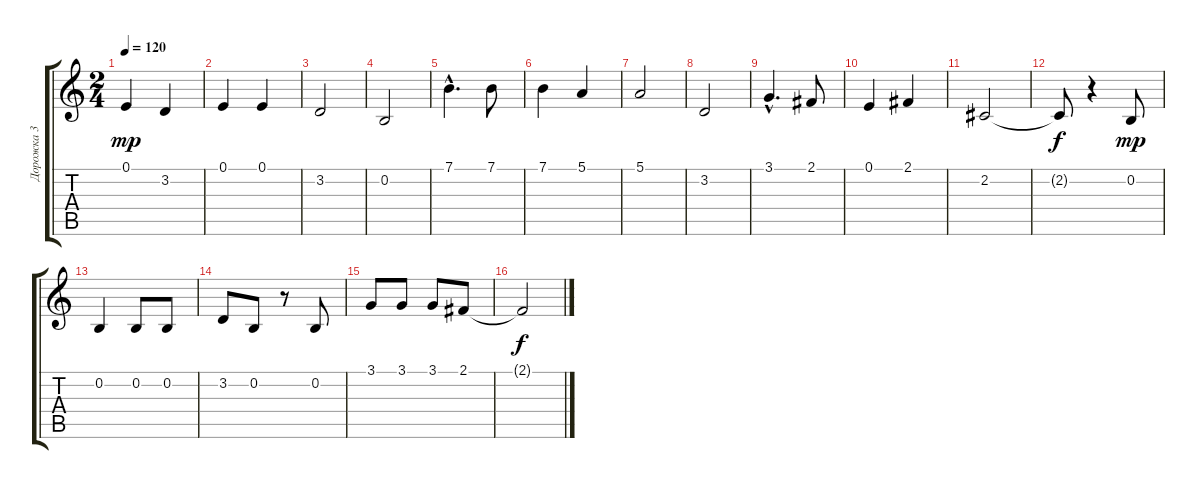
\track ("Дорожка 3" "Дорожка 3") {instrument tenorsax}
\staff {score tabs}
\tuning (E4 B3 G3 D3 A2 E2) {hide}
\ts (2 4)
\tempo 120
\clef g2
\ks c
0.1.4{dy mp} 3.2.4 |
0.1.4 0.1.4 |
3.2.2 |
0.2.2 |
7.1{hac}.4{d} 7.1.8 |
7.1.4 5.1.4 |
5.1.2 |
3.2.2 |
3.1{hac}.4{d} 2.1.8 |
0.1.4 2.1.4 |
2.2.2 |
2.2{t}.8{dy f} r.4 0.2.8{dy mp} |
0.2.4 0.2.8 0.2.8 |
3.2.8 0.2.8 r.8 0.2.8 |
3.1.8 3.1.8 3.1.8 2.1.8 |
2.1{t}.2{dy f}
